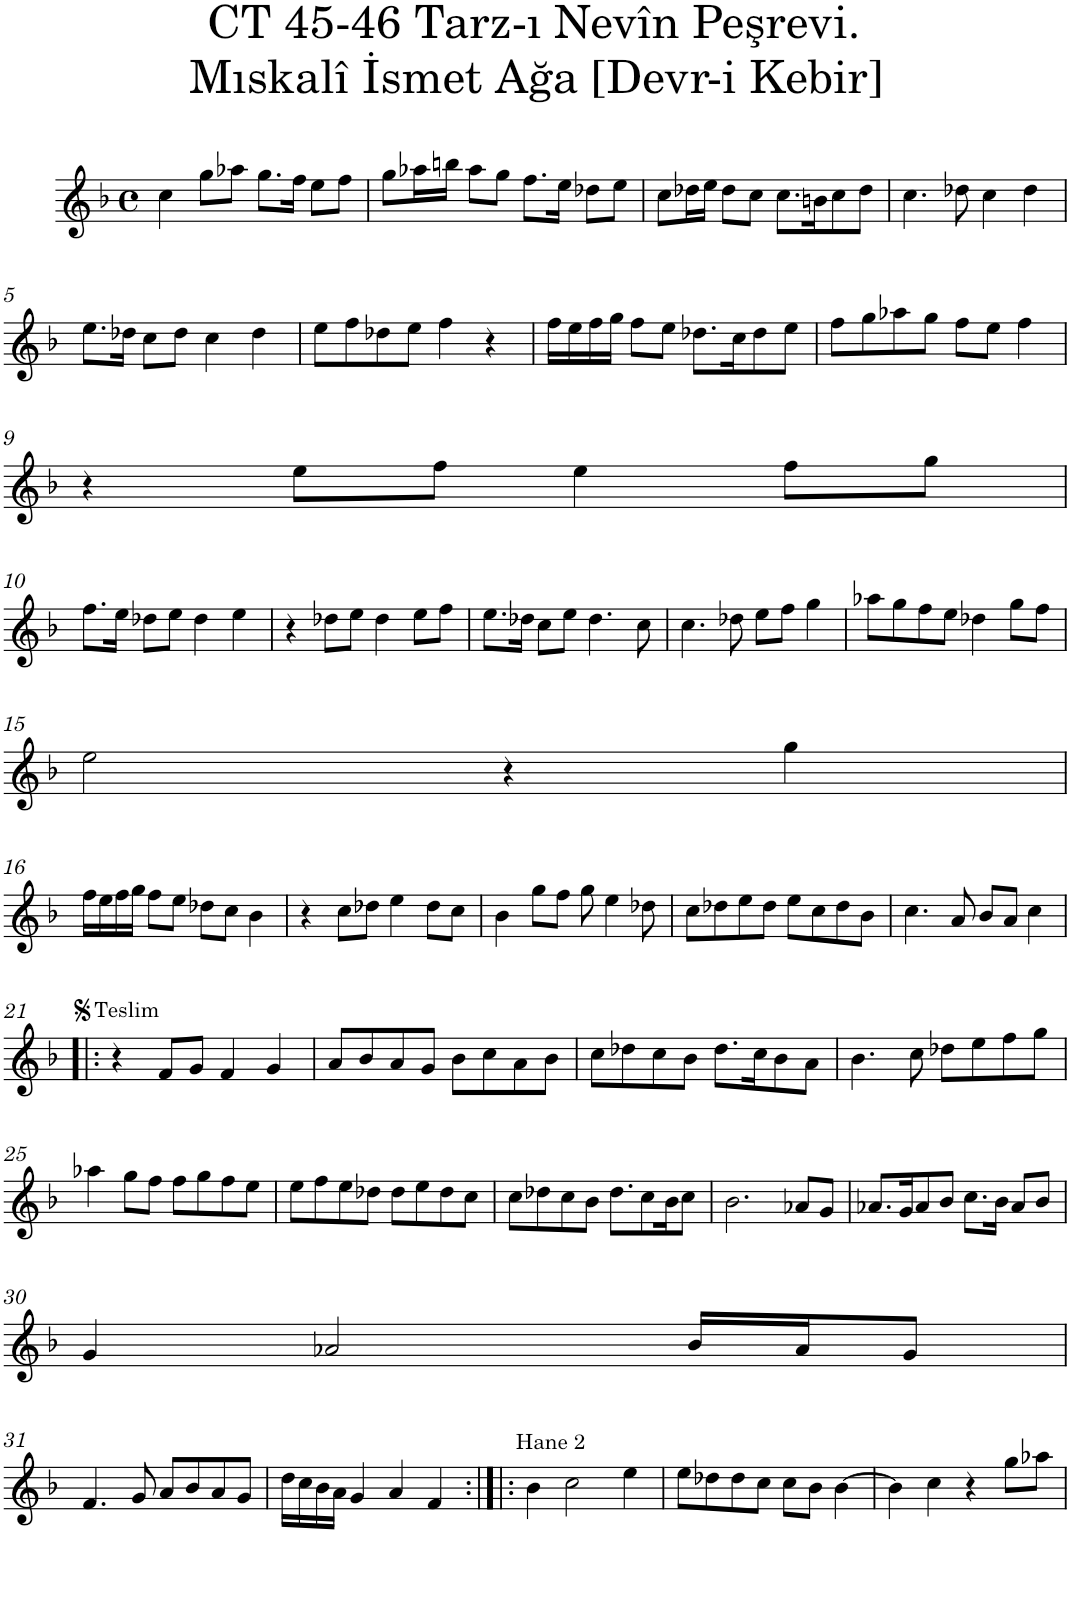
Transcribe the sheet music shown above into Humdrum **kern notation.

**kern
*part1
*staff1
*I"Piano
*I'Pno.
*clefG2
*k[b-]
*M4/4
*met(c)
=1
4cc\
8gg\L
8aa-X\J
8.gg\L
16ff\Jk
8ee\L
8ff\J
=2
8gg\L
16aa-X\L
16bbn\JJ
8aa-\L
8gg\J
8.ff\L
16ee\Jk
8dd-X\L
8ee\J
=3
8cc\L
16dd-X\L
16ee\JJ
8dd-\L
8cc\J
8.cc\L
16bn\K
8cc\
8dd-\J
=4
4.cc\
8dd-X\
4cc\
4dd-\
!!LO:LB:g=z
=5
8.ee\L
16dd-X\Jk
8cc\L
8dd-\J
4cc\
4dd-\
=6
8ee\L
8ff\
8dd-X\
8ee\J
4ff\
4r
=7
16ff\LL
16ee\
16ff\
16gg\JJ
8ff\L
8ee\J
8.dd-X\L
16cc\K
8dd-\
8ee\J
=8
8ff\L
8gg\
8aa-X\
8gg\J
8ff\L
8ee\J
4ff\
!!LO:LB:g=z
=9
4r
8ee\L
8ff\J
4ee\
8ff\L
8gg\J
!!LO:LB:g=z
=10
8.ff\L
16ee\Jk
8dd-X\L
8ee\J
4dd-\
4ee\
=11
4r
8dd-X\L
8ee\J
4dd-\
8ee\L
8ff\J
=12
8.ee\L
16dd-X\Jk
8cc\L
8ee\J
4.dd-\
8cc\
=13
4.cc\
8dd-X\
8ee\L
8ff\J
4gg\
=14
8aa-X\L
8gg\
8ff\
8ee\J
4dd-X\
8gg\L
8ff\J
!!LO:LB:g=z
=15
2ee\
4r
4gg\
!!LO:LB:g=z
=16
16ff\LL
16ee\
16ff\
16gg\JJ
8ff\L
8ee\J
8dd-X\L
8cc\J
4b-\
=17
4r
8cc\L
8dd-X\J
4ee\
8dd-\L
8cc\J
=18
4b-\
8gg\L
8ff\J
8gg\
4ee\
8dd-X\
=19
8cc\L
8dd-X\
8ee\
8dd-\J
8ee\L
8cc\
8dd-\
8b-\J
=20
4.cc\
8a/
8b-/L
8a/J
4cc\
!!LO:LB:g=z
=21!|:
!LO:TX:a:t=Teslim
4r
8f/L
8g/J
4f/
4g/
=22
8a/L
8b-/
8a/
8g/J
8b-\L
8cc\
8a\
8b-\J
=23
8cc\L
8dd-X\
8cc\
8b-\J
8.dd-\L
16cc\K
8b-\
8a\J
=24
4.b-\
8cc\
8dd-X\L
8ee\
8ff\
8gg\J
!!LO:LB:g=z
=25
4aa-X\
8gg\L
8ff\J
8ff\L
8gg\
8ff\
8ee\J
=26
8ee\L
8ff\
8ee\
8dd-X\J
8dd-\L
8ee\
8dd-\
8cc\J
=27
8cc\L
8dd-X\
8cc\
8b-\J
8.dd-\L
8cc\
16b-\K
8cc\J
=28
2.b-\
8a-X/L
8g/J
=29
8.a-X/L
16g/K
8a-/
8b-/J
8.cc\L
16b-\Jk
8a-/L
8b-/J
!!LO:LB:g=z
=30
4g/
2a-X/
16b-/LL
16a-/J
8g/J
!!LO:LB:g=z
=31
4.f/
8g/
8a/L
8b-/
8a/
8g/J
=32
16dd\LL
16cc\
16b-\
16a\JJ
4g/
4a/
4f/
=33:|!|:
!LO:TX:a:t=Hane 2
4b-\
2cc\
4ee\
=34
8ee\L
8dd-X\
8dd-\
8cc\J
8cc\L
8b-\J
[4b-\
=35
4b-\]
4cc\
4r
8gg\L
8aa-X\J
=
*-
